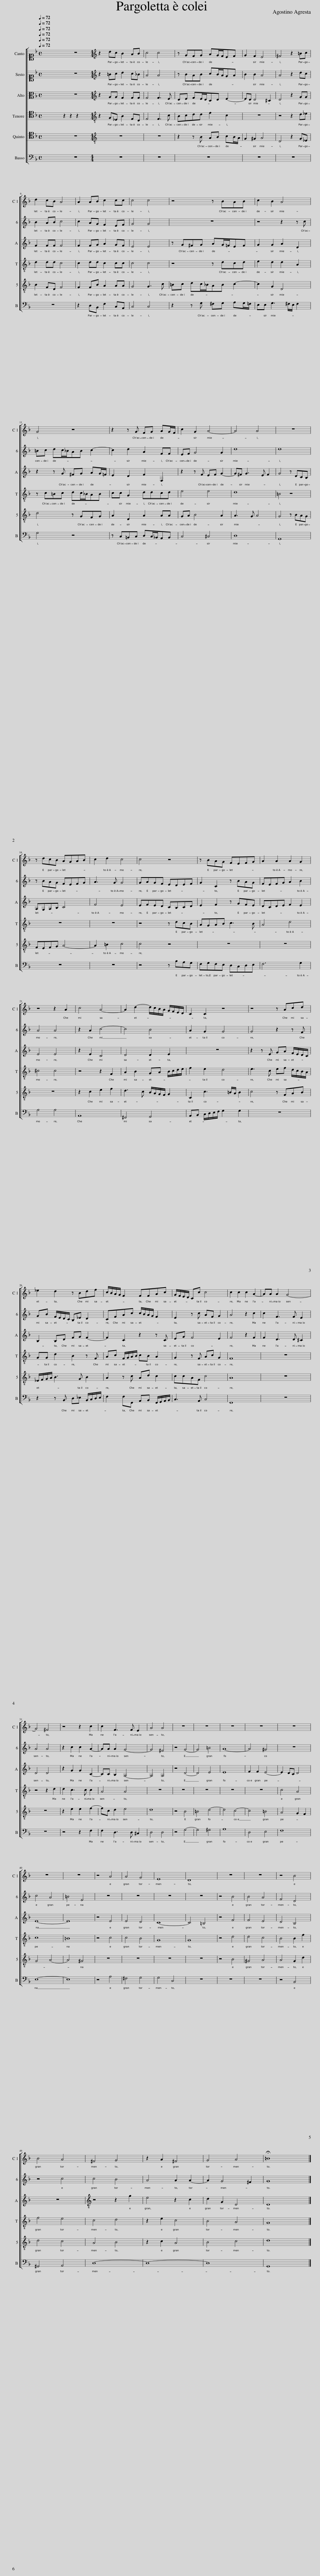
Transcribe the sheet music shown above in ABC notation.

X:1
%%score [ 1 2 3 [ 4 5 ] 6 ]
L:1/8
Q:1/4=72
M:4/4
I:linebreak $
K:F
V:1 alto1
V:2 alto1
V:3 alto
V:4 tenor
V:5 tenor
V:6 bass
V:1
 x8 | z8 |[M:4/4][K:treble] z2 dc B2 AB | c4 c4 | z GFG AG/F/EF | %5
 G2 F2 E4 | ^F4 z2 =Bc |$ d2 cB A4 | A2 AB c2 cc | c4 c4 | %10
 z4 z BAB | c2 B2 A4 |$ G4 z4 | z2 z G FG AG/F/ | c2 G2 A4- | %15
 A4 A4 | z8 |$ z dcB AGAB | c2 d2 c4 | c4 z4 | %20
 z BAG FEFG | A2 A2 A2 G2 |$ z4 z2 A2 | c4 A4- | A2 d2- d/c/B/A/ G/F/E/D/ | %25
 C2 C2 z4 | z4 z Acd |$ _e2 d2 z Bdf | c/B/A/G/ F2 FFAc | G/F/E/D/ Cc c4 | %30
 c2 c2 c2 A2- | AA A2 G4- |$ G4 ^F4 | z4 z2 c2 | c2 F3 F E2 | %35
 A4 A4 | z8 | z8 | z8 | z8 | %40
 z8 |$ z8 | z8 | z4 A4 | A4 G4 | %45
 E8 | D8 | z8 | z8 | z4 B4 |$ %50
 B4 A4 | ^F4 G4 | z2 A2 ^F4 | G4 A4 | !fermata!=B8 |] %55
V:2
 x8 | z8 |[M:4/4][K:treble] z2 =Bc d2 c_B | A4 A4 | z BAB cB/A/GA | %5
 B2 B2 A4 | A4 z2 dc |$ B2 AB c4 | c2 AG F2 EF | G4 G4 | %10
 z8 | z4 z2 z c |$ =Bc dc/_B/AB c2- | c2 d2 A2 FF | EF G4 G2 | %15
 d8 | d8 |$ z BAG FEFG | A3 G G4 | GAGF EDEF | %20
 G2 C2 z BAG | FEFG A2 B2 |$ A4 A4 | z2 A2 c4- | c4 B4 | %25
 A2 G2 G4 | G4 z2 z F |$ GB F/E/D/C/ B,_E D2 | CFAc c/B/A/G/ F2 | E2 z c AF G2 | %30
 A4 z2 c2 | c2 F3 F E2 |$ A4 A4 | z2 c2 c2 A2- | AA A2 G4- | %35
 G4 ^F4 | z4 G4- | G4 =B4 | A8- | A4 ^G4 | %40
 z8 |$ c4 A4 | =B4 E4 | z8 | z8 | %45
 z8 | z8 | z4 B4 | B4 A4 | F4 D4 |$ %50
 z4 c4 | c4 B4 | A4 A2 A2- | A2 G4 ^F2 | G8 |] %55
V:3
 x8 | z8 |[M:4/4][K:treble] z2 GG F2 FF | F4 F3 E | DE FE/D/CD E2- | %5
 ED D4 ^C2 | D4 z2 GG |$ F2 FF F4 | F2 FG A2 GF | E4 E4 | %10
 z G^FG AG/=F/EF | G2 G2 A2 D2 |$ z2 z G ^FG AG/=F/ | E2 D2 F2 F,2 | z2 z F EF G2- | %15
 G^F G3 E F2 | G4 z DCB, |$ A,G,A,B, C4 | F4 E4 | EFED CB,CD | %20
 E2 F2 z GFE | DCDE F2 E2 |$ E4 E4 | z2 E2 C4 | D4 D2 E2 | %25
 z8 | z2 z E GA F/E/D/C/ |$ B,2 B,D FG F2- | F2 C2 z2 z C | EG F4 E2 | %30
 F4 z2 F2 | F2 D3 D ^C2 |$ D4 D4 | z2 G2 G2 C2- | CC B,2 A,4- | %35
 A,4 A,4 | z4 D4- | D4 E4 | E8 | F2 F2 E4- | %40
 E2 DC D4 |$ E8- | E8 | z4 E4 | E4 D4 | %45
 C8- | C4 =B,4 | z4 F4 | F4 E4 | D4 B,4 |$ %50
 z8 | z4 z2 G2 | E4 z2 C2 | D2 G,2 D,4 | D,8 |] %55
V:4
 x8 | z2 z2 z2 x2 |[M:4/4][K:treble-8] z2 G_E B2 FD | F4 F3 c | Bcdd f2 c2 | %5
 z8 | z4 z2 d_e |$ d2 dd c4 | c2 dd c2 cc | c4 c4 | %10
 z4 z dcd | e2 d2 d2 A2 |$ z c=Bc dc/_B/AB | cc G2 ddcd | e4 e4 | %15
 d8 | =B4 z4 |$ z8 | z8 | z4 z dcB | %20
 AGAB c3 B | A4 d4 |$ ^c4 c4 | z4 z2 F2 | A2 B2 GA B/c/d/e/ | %25
 f2 e2 d4 | e3 c ef d/c/B/A/ |$ GG d2 B2 z F | Ac F/G/A/B/ cB A2 | G2 z F Ac G2 | %30
 F8 | z8 |$ z4 z2 d2 | d2 c3 c c2 | A4 A4 | %35
 z8 | z8 | z8 | z8 | z8 | %40
 c4 A4 |$ c8 | =B8 | z4 c4 | c4 B4 | %45
 G8 | G8 | z4 d4 | d4 c4 | B4 B2 f2 |$ %50
 f4 e4 | c4 d4 | z2 e2 c4 | B4 A4 | G8 |] %55
V:5
 x8 | z8 |[M:4/4][K:treble-8] z8 | z8 | z2 z B AB cB/A/ | %5
 G2 ^G2 A4 | D4 z2 G_E |$ B2 FD F4 | F2 FB A2 AA | G4 G3 c | %10
 =Bc dc/_B/AB c2- | c2 G2 D4 |$ d4 z GFG | A2 D2 A2 AA | GA B4 A2 | %15
 A3 G A4 | G4 z BAG |$ FEFG A4- | A2 =B2 c4 | c4 z4 | %20
 z8 | z8 |$ z8 | z2 c2 e2 f2 | d3 c B/A/G/F/ G2 | %25
 C2 c3 =B/A/ B2 | c4 z FAB |$ _E/F/G/A/ B3 G B2 | A2 z c Ad c2 | ccAF c4 | %30
 A8 | z8 |$ z8 | z2 e2 e2 f2- | fc d2 e4 | %35
 d8 | z4 B4 | =B4 d4- | d4 c4- | c4 =B4 | %40
 A4 G2 F2 |$ G4 A4- | A4 ^G4 | z8 | z8 | %45
 z8 | z8 | z4 B4 | ^G4 A4 | A4 G2 d2 |$ %50
 d4 c4 | A4 B4 | z2 c2 A4 | B4 c4 | d8 |] %55
V:6
 x8 | z8 |[M:4/4] z8 | z8 | z8 | %5
 z8 | z8 |$ z8 | z2 D,B,, F,2 C,A,, | C,4 C,4 | %10
 z2 z G, ^F,G, A,G,/=F,/ | E,E, G,3 ^F,/E,/ F,2 |$ G,4 z4 | z C,=B,,C, D,C,/_B,,/A,,B,, | C,4 ^C,4 | %15
 D,8 | G,,8 |$ z8 | z8 | z4 z B,A,G, | %20
 F,G,F,E, D,C,D,E, | F,6 G,2 |$ A,4 A,4 | A,,8 | ^F,,4 G,,4 | %25
 A,,B,, C,/D,/E,/F,/ G,2 G,2 | z8 |$ z2 z B,, D,_E, B,,/C,/D,/E,/ | F,2 F,F,, A,,B,, F,,/G,,/A,,/B,,/ | C,3 A,, C,4 | %30
 F,,8 | z8 |$ z8 | z4 z2 F,2 | F,2 D,3 D, ^C,2 | %35
 D,4 D,4 | z4 G,4- | G,4 ^G,4 | A,8 | D,4 E,4 | %40
 F,8 |$ E,8- | E,8 | z4 A,4 | ^F,4 G,4 | %45
 G,4 C,4 | z8 | z8 | z8 | z4 B,,4 |$ %50
 ^G,,4 A,,4 | D,8- | D,8- | D,8 | G,,8 |] %55
